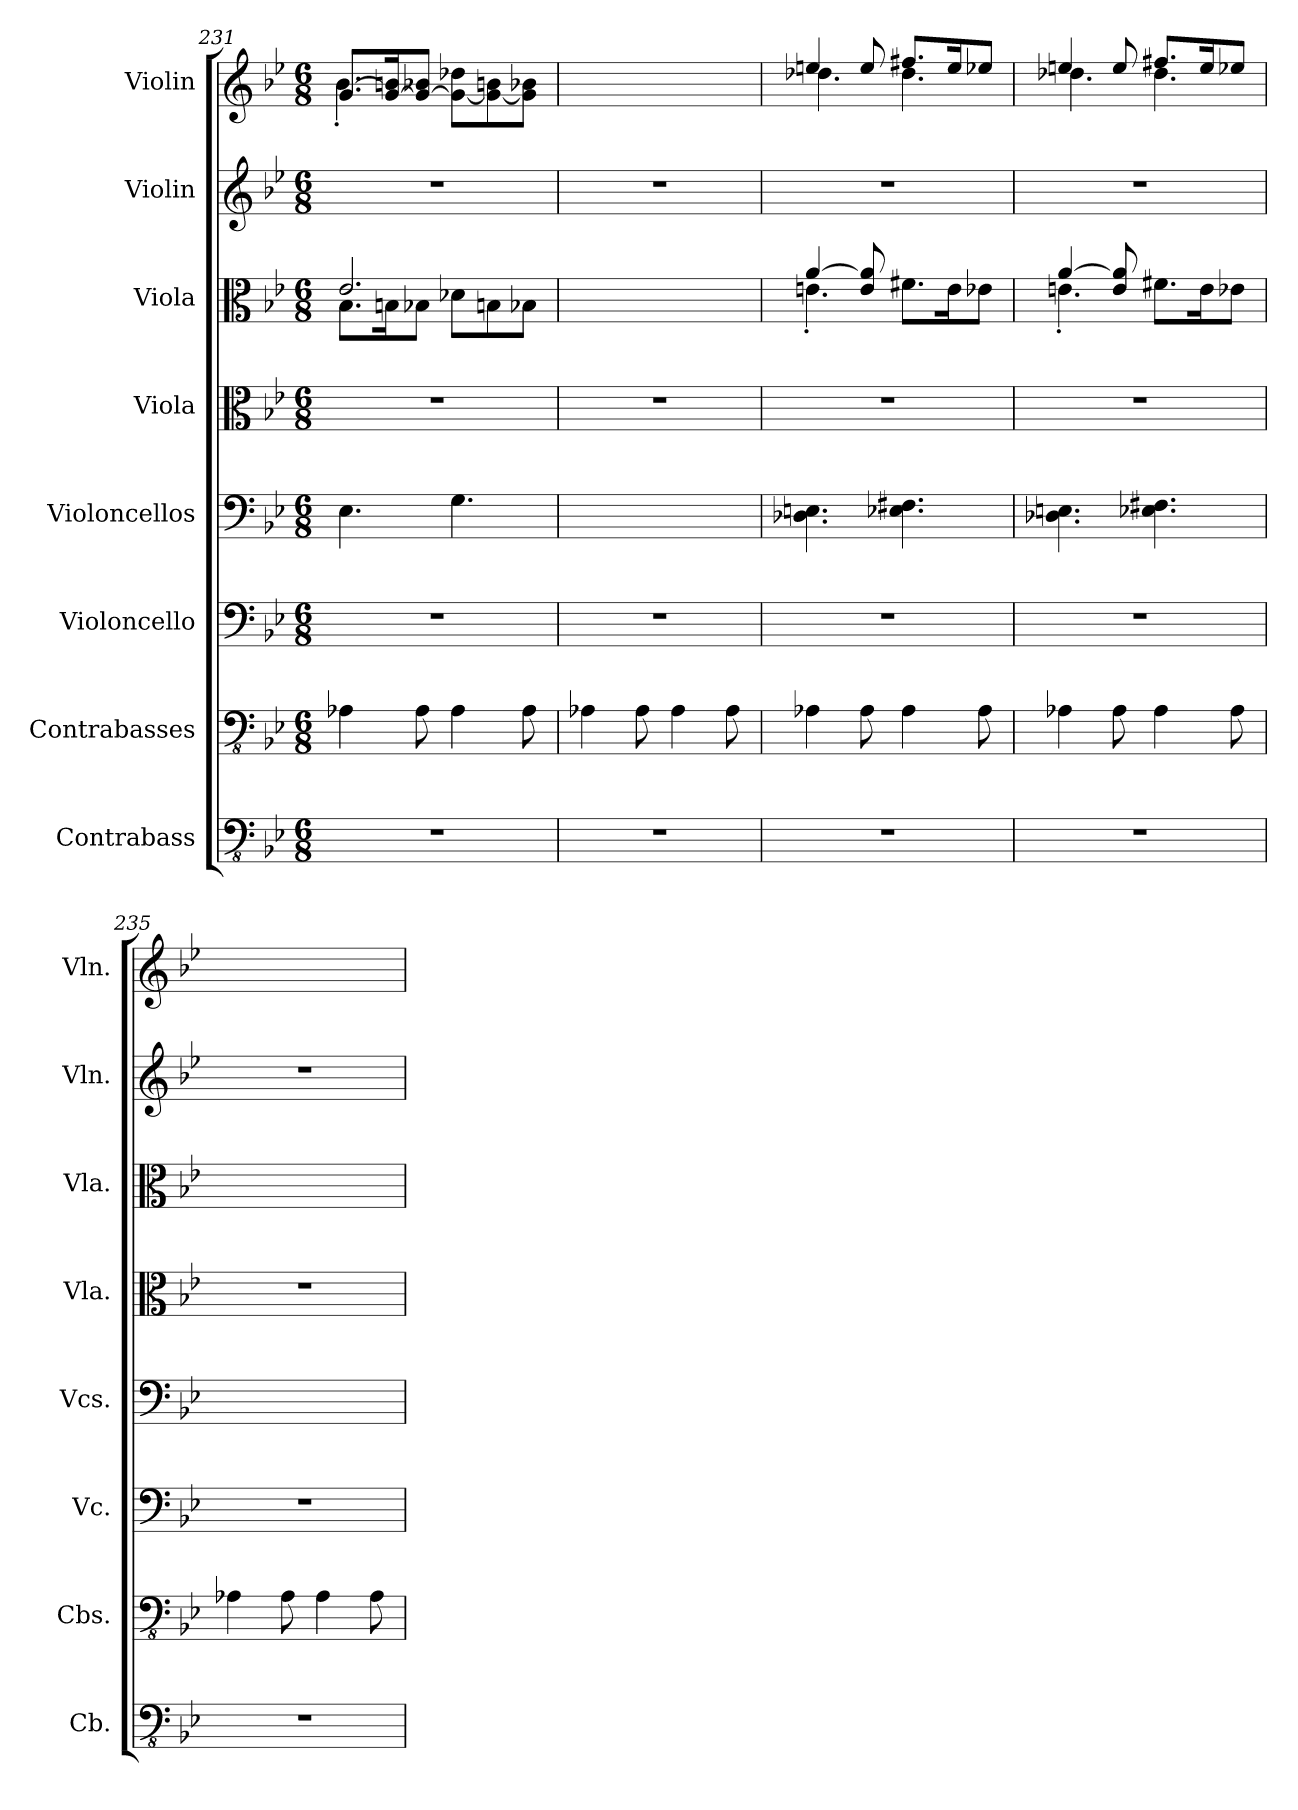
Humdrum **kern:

**kern	**kern	**kern	**kern	**kern	**kern	**kern	**kern
*part8	*part7	*part6	*part5	*part4	*part3	*part2	*part1
*staff8	*staff7	*staff6	*staff5	*staff4	*staff3	*staff2	*staff1
*I"Contrabass	*I"Contrabasses	*I"Violoncello	*I"Violoncellos	*I"Viola	*I"Viola	*I"Violin	*I"Violin
*I'Cb.	*I'Cbs.	*I'Vc.	*I'Vcs.	*I'Vla.	*I'Vla.	*I'Vln.	*I'Vln.
*clefFv4	*clefFv4	*clefF4	*clefF4	*clefC3	*clefC3	*clefG2	*clefG2
*ITrd7c12	*	*	*	*	*	*	*
*k[b-e-]	*k[b-e-]	*k[b-e-]	*k[b-e-]	*k[b-e-]	*k[b-e-]	*k[b-e-]	*k[b-e-]
*M6/8	*M6/8	*M6/8	*M6/8	*M6/8	*M6/8	*M6/8	*M6/8
=231	=231	=231	=231	=231	=231	=231	=231
*	*	*	*	*	*^	*	*^
2.r	4AA-X\	2.r	4.E-\	2.r	2.e-/	8.B-\L	2.r	[8.g/L	4.b-'\
.	.	.	.	.	.	16Bn\K	.	16g/_ 16bn/K	.
.	8AA-\	.	.	.	.	8B-X\J	.	8g/_ 8b-X/J	.
.	4AA-\	.	4.G\	.	.	8d-X\L	.	8g\_ 8dd-X\L	4.ryy
.	.	.	.	.	.	8Bn\	.	8g\_ 8bn\	.
.	8AA-\	.	.	.	.	8B-X\J	.	8g\] 8b-X\J	.
*	*	*	*	*	*v	*v	*	*v	*v
=232	=232	=232	=232	=232	=232	=232	=232
2.r	4AA-X\	2.r	2.ryy	2.r	2.ryy	2.r	2.ryy
.	8AA-\	.	.	.	.	.	.
.	4AA-\	.	.	.	.	.	.
.	8AA-\	.	.	.	.	.	.
=233	=233	=233	=233	=233	=233	=233	=233
*	*	*	*	*	*^	*	*^
2.r	4AA-X\	2.r	4.D-X\ 4.En\	2.r	[4a/	4.en'\	2.r	4een/	4.dd-X\
.	8AA-\	.	.	.	8e/ 8a/]	.	.	8ee/	.
.	4AA-\	.	4.E-X\ 4.F#X\	.	8.f#X\L	4.ryy	.	8.ff#X/L	4.dd-\
.	.	.	.	.	16e\K	.	.	16ee/K	.
.	8AA-\	.	.	.	8e-X\J	.	.	8ee-X/J	.
=234	=234	=234	=234	=234	=234	=234	=234	=234	=234
2.r	4AA-X\	2.r	4.D-X\ 4.En\	2.r	[4a/	4.en'\	2.r	4een/	4.dd-X\
.	8AA-\	.	.	.	8e/ 8a/]	.	.	8ee/	.
.	4AA-\	.	4.E-X\ 4.F#X\	.	8.f#X\L	4.ryy	.	8.ff#X/L	4.dd-\
.	.	.	.	.	16e\K	.	.	16ee/K	.
.	8AA-\	.	.	.	8e-X\J	.	.	8ee-X/J	.
*	*	*	*	*	*v	*v	*	*v	*v
!!LO:PB:g=z
=235	=235	=235	=235	=235	=235	=235	=235
2.r	4AA-X\	2.r	2.ryy	2.r	2.ryy	2.r	2.ryy
.	8AA-\	.	.	.	.	.	.
.	4AA-\	.	.	.	.	.	.
.	8AA-\	.	.	.	.	.	.
=	=	=	=	=	=	=	=
*-	*-	*-	*-	*-	*-	*-	*-
